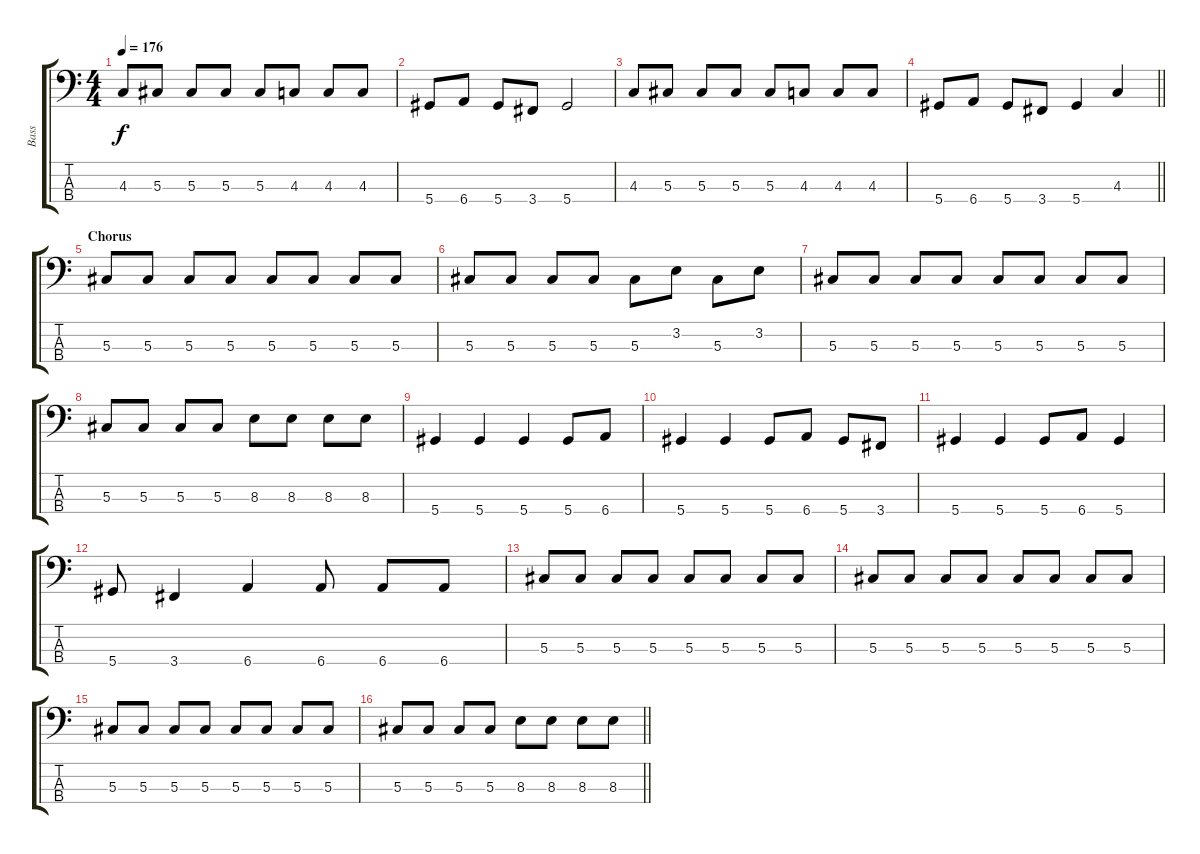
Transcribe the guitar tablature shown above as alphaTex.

\track ("Bass" "Bass") {instrument electricbassfinger}
\staff {score tabs}
\tuning (Gb2 Db2 Ab1 Eb1) {hide}
\ts (4 4)
\tempo 176
\clef f4
\ks c
4.3.8{dy f} 5.3.8 5.3.8 5.3.8 5.3.8 4.3.8 4.3.8 4.3.8 |
5.4.8 6.4.8 5.4.8 3.4.8 5.4.2 |
4.3.8 5.3.8 5.3.8 5.3.8 5.3.8 4.3.8 4.3.8 4.3.8 |
\barLineRight lightlight
5.4.8 6.4.8 5.4.8 3.4.8 5.4.4 4.3.4 |
\section ("" "Chorus")
5.3.8 5.3.8 5.3.8 5.3.8 5.3.8 5.3.8 5.3.8 5.3.8 |
5.3.8 5.3.8 5.3.8 5.3.8 5.3.8 3.2.8 5.3.8 3.2.8 |
5.3.8 5.3.8 5.3.8 5.3.8 5.3.8 5.3.8 5.3.8 5.3.8 |
5.3.8 5.3.8 5.3.8 5.3.8 8.3.8 8.3.8 8.3.8 8.3.8 |
5.4.4 5.4.4 5.4.4 5.4.8 6.4.8 |
5.4.4 5.4.4 5.4.8 6.4.8 5.4.8 3.4.8 |
5.4.4 5.4.4 5.4.8 6.4.8 5.4.4 |
5.4.8 3.4.4 6.4.4 6.4.8 6.4.8 6.4.8 |
5.3.8 5.3.8 5.3.8 5.3.8 5.3.8 5.3.8 5.3.8 5.3.8 |
5.3.8 5.3.8 5.3.8 5.3.8 5.3.8 5.3.8 5.3.8 5.3.8 |
5.3.8 5.3.8 5.3.8 5.3.8 5.3.8 5.3.8 5.3.8 5.3.8 |
\barLineRight lightlight
5.3.8 5.3.8 5.3.8 5.3.8 8.3.8 8.3.8 8.3.8 8.3.8
